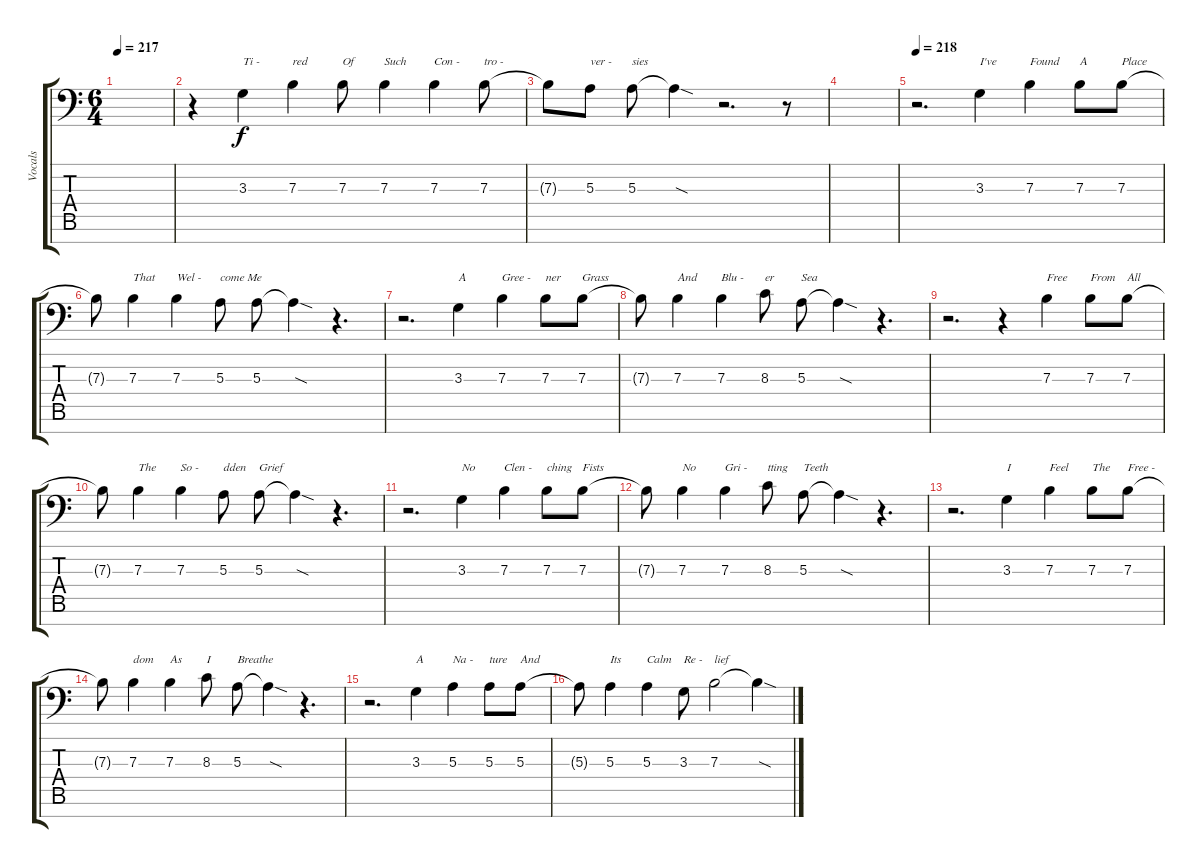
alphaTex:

\track ("Vocals" "Vocals") {instrument bassoon}
\staff {score tabs}
\tuning (D4 A3 E3 D3 A2 E2 A1) {hide}
\ts (6 4)
\tempo 217
\clef f4
\ks c
|
r.4 3.3.4{txt "Ti - "} 7.3.4{txt "red"} 7.3.8{txt "Of"} 7.3.4{txt "Such"} 7.3.4{txt "Con - "} 7.3.8{txt "tro -"} |
7.3{t}.8 5.3.8{txt "ver - "} 5.3.8{txt "sies"} 5.3{sod t}.4 r.2{d} r.8 |
|
\tempo 218
r.2{d} 3.3.4{txt "I've"} 7.3.4{txt "Found"} 7.3.8{txt "A"} 7.3.8{txt "Place"} |
7.3{t}.8 7.3.4{txt "That"} 7.3.4{txt "Wel - "} 5.3.8{txt "come Me"} 5.3.8 5.3{sod t}.4 r.4{d} |
r.2{d} 3.3.4{txt "A"} 7.3.4{txt "Gree - "} 7.3.8{txt "ner"} 7.3.8{txt "Grass"} |
7.3{t}.8 7.3.4{txt "And"} 7.3.4{txt "Blu - "} 8.3.8{txt "er"} 5.3.8{txt "Sea"} 5.3{sod t}.4 r.4{d} |
r.2{d} r.4 7.3.4{txt "Free"} 7.3.8{txt "From"} 7.3.8{txt "All"} |
7.3{t}.8 7.3.4{txt "The"} 7.3.4{txt "So - "} 5.3.8{txt "dden"} 5.3.8{txt "Grief"} 5.3{sod t}.4 r.4{d} |
r.2{d} 3.3.4{txt "No"} 7.3.4{txt "Clen - "} 7.3.8{txt "ching"} 7.3.8{txt "Fists"} |
7.3{t}.8 7.3.4{txt "No"} 7.3.4{txt "Gri - "} 8.3.8{txt "tting"} 5.3.8{txt "Teeth"} 5.3{sod t}.4 r.4{d} |
r.2{d} 3.3.4{txt "I"} 7.3.4{txt "Feel"} 7.3.8{txt "The"} 7.3.8{txt "Free - "} |
7.3{t}.8 7.3.4{txt "dom"} 7.3.4{txt "As"} 8.3.8{txt "I"} 5.3.8{txt "Breathe"} 5.3{sod t}.4 r.4{d} |
r.2{d} 3.3.4{txt "A"} 5.3.4{txt "Na - "} 5.3.8{txt "ture"} 5.3.8{txt "And"} |
5.3{t}.8 5.3.4{txt "Its"} 5.3.4{txt "Calm"} 3.3.8{txt "Re - "} 7.3.2{txt "lief"} 7.3{sod t}.4
